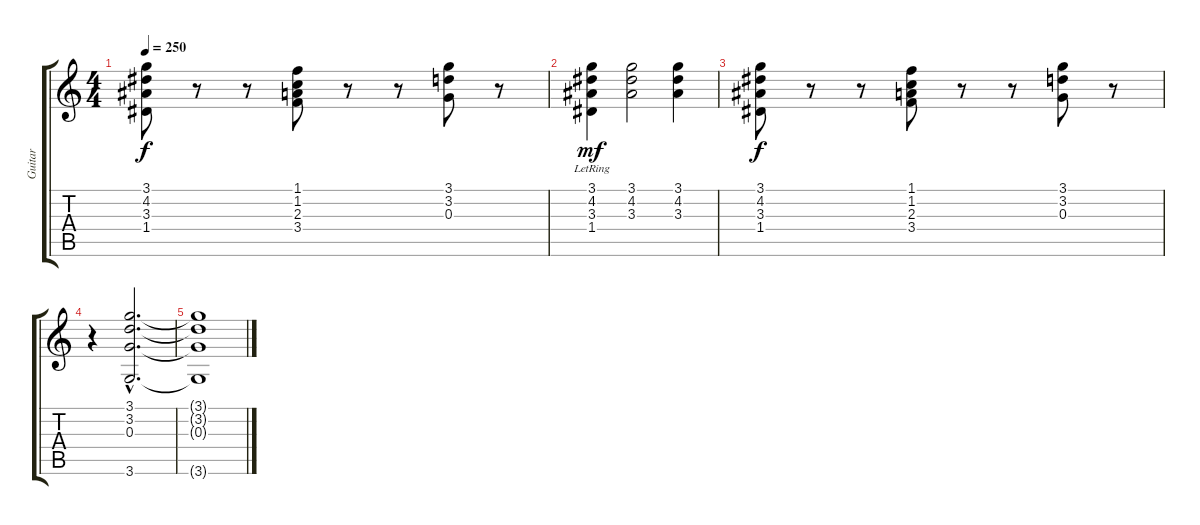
\track ("Guitar" "Guitar") {instrument acousticguitarnylon}
\staff {score tabs}
\tuning (E4 B3 G3 D3 A2 E2) {hide}
\ts (4 4)
\tempo 250
\clef g2
\ks c
(3.1 4.2 3.3 1.4).8{dy f} r.8 r.8 (1.1 1.2 2.3 3.4).8 r.8 r.8 (3.1 3.2 0.3).8 r.8 |
(3.1{lr} 4.2{lr} 3.3{lr} 1.4{lr}).4{dy mf} (3.1 4.2 3.3).2 (3.1 4.2 3.3).4 |
(3.1 4.2 3.3 1.4).8{dy f} r.8 r.8 (1.1 1.2 2.3 3.4).8 r.8 r.8 (3.1 3.2 0.3).8 r.8 |
r.4 (3.1{hac} 3.2{hac} 0.3{hac} 3.6{hac}).2{d} |
(3.1{t} 3.2{t} 0.3{t} 3.6{t}).1
